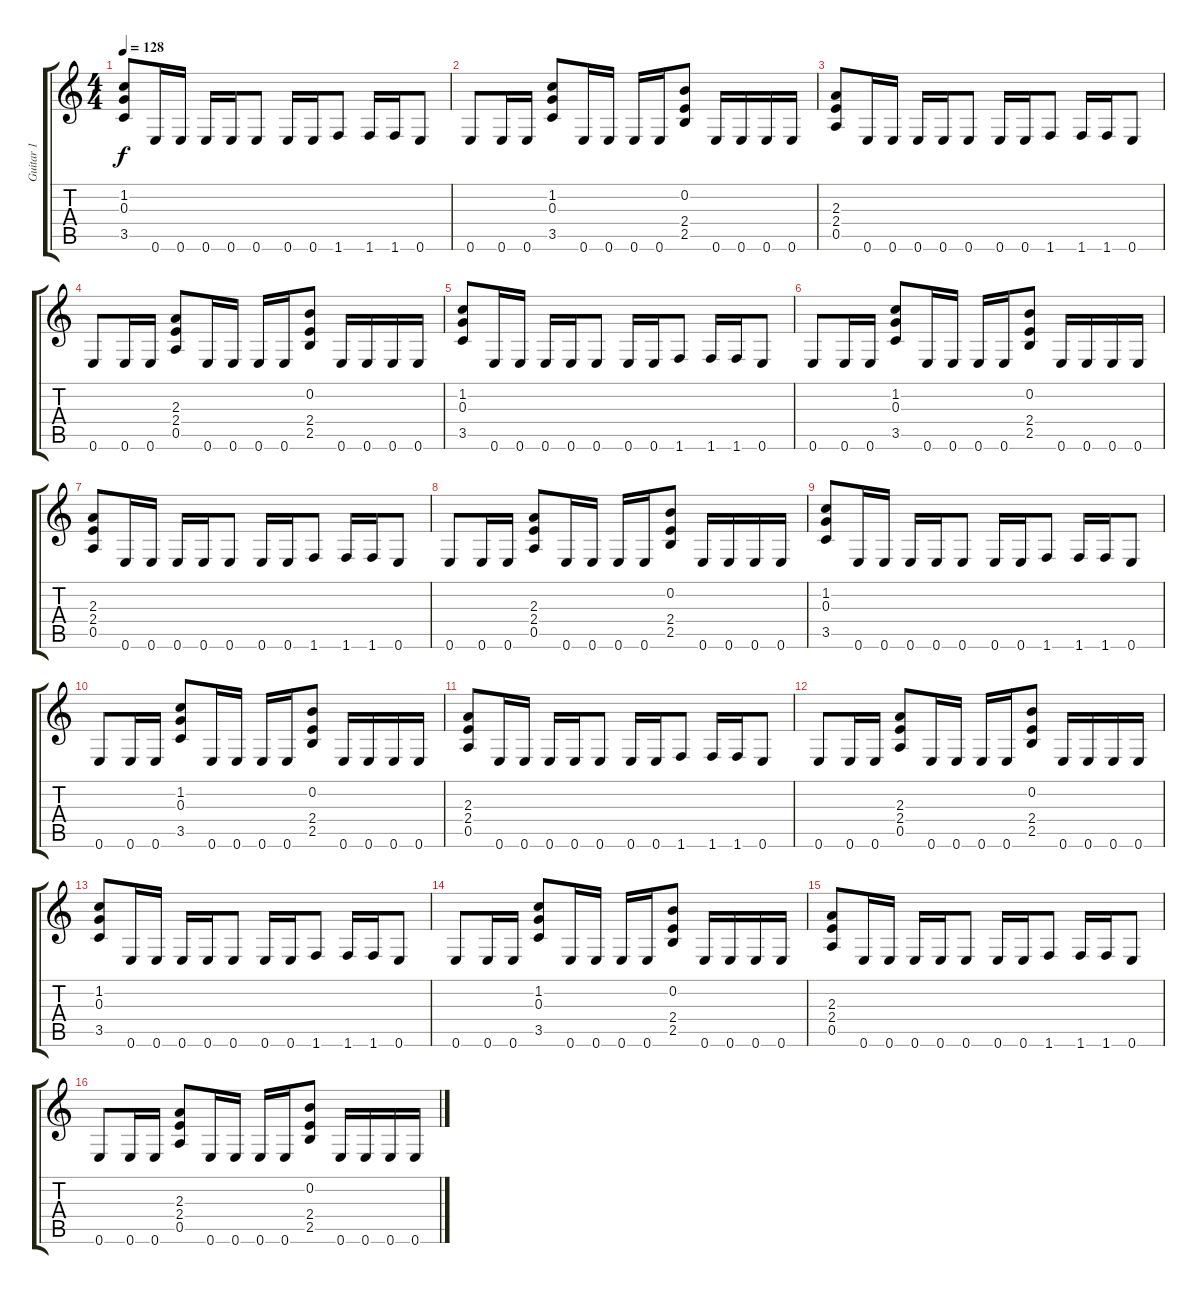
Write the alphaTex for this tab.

\track ("Guitar 1" "Guitar 1") {instrument distortionguitar}
\staff {score tabs}
\tuning (E4 B3 G3 D3 A2 E2) {hide}
\ts (4 4)
\tempo 128
\clef g2
\ks c
(1.2 0.3 3.5).8{dy f} 0.6.16 0.6.16 0.6.16 0.6.16 0.6.8 0.6.16 0.6.16 1.6.8 1.6.16 1.6.16 0.6.8 |
0.6.8 0.6.16 0.6.16 (1.2 0.3 3.5).8 0.6.16 0.6.16 0.6.16 0.6.16 (0.2 2.4 2.5).8 0.6.16 0.6.16 0.6.16 0.6.16 |
(2.3 2.4 0.5).8 0.6.16 0.6.16 0.6.16 0.6.16 0.6.8 0.6.16 0.6.16 1.6.8 1.6.16 1.6.16 0.6.8 |
0.6.8 0.6.16 0.6.16 (2.3 2.4 0.5).8 0.6.16 0.6.16 0.6.16 0.6.16 (0.2 2.4 2.5).8 0.6.16 0.6.16 0.6.16 0.6.16 |
(1.2 0.3 3.5).8 0.6.16 0.6.16 0.6.16 0.6.16 0.6.8 0.6.16 0.6.16 1.6.8 1.6.16 1.6.16 0.6.8 |
0.6.8 0.6.16 0.6.16 (1.2 0.3 3.5).8 0.6.16 0.6.16 0.6.16 0.6.16 (0.2 2.4 2.5).8 0.6.16 0.6.16 0.6.16 0.6.16 |
(2.3 2.4 0.5).8 0.6.16 0.6.16 0.6.16 0.6.16 0.6.8 0.6.16 0.6.16 1.6.8 1.6.16 1.6.16 0.6.8 |
0.6.8 0.6.16 0.6.16 (2.3 2.4 0.5).8 0.6.16 0.6.16 0.6.16 0.6.16 (0.2 2.4 2.5).8 0.6.16 0.6.16 0.6.16 0.6.16 |
(1.2 0.3 3.5).8 0.6.16 0.6.16 0.6.16 0.6.16 0.6.8 0.6.16 0.6.16 1.6.8 1.6.16 1.6.16 0.6.8 |
0.6.8 0.6.16 0.6.16 (1.2 0.3 3.5).8 0.6.16 0.6.16 0.6.16 0.6.16 (0.2 2.4 2.5).8 0.6.16 0.6.16 0.6.16 0.6.16 |
(2.3 2.4 0.5).8 0.6.16 0.6.16 0.6.16 0.6.16 0.6.8 0.6.16 0.6.16 1.6.8 1.6.16 1.6.16 0.6.8 |
0.6.8 0.6.16 0.6.16 (2.3 2.4 0.5).8 0.6.16 0.6.16 0.6.16 0.6.16 (0.2 2.4 2.5).8 0.6.16 0.6.16 0.6.16 0.6.16 |
(1.2 0.3 3.5).8 0.6.16 0.6.16 0.6.16 0.6.16 0.6.8 0.6.16 0.6.16 1.6.8 1.6.16 1.6.16 0.6.8 |
0.6.8 0.6.16 0.6.16 (1.2 0.3 3.5).8 0.6.16 0.6.16 0.6.16 0.6.16 (0.2 2.4 2.5).8 0.6.16 0.6.16 0.6.16 0.6.16 |
(2.3 2.4 0.5).8 0.6.16 0.6.16 0.6.16 0.6.16 0.6.8 0.6.16 0.6.16 1.6.8 1.6.16 1.6.16 0.6.8 |
0.6.8 0.6.16 0.6.16 (2.3 2.4 0.5).8 0.6.16 0.6.16 0.6.16 0.6.16 (0.2 2.4 2.5).8 0.6.16 0.6.16 0.6.16 0.6.16
